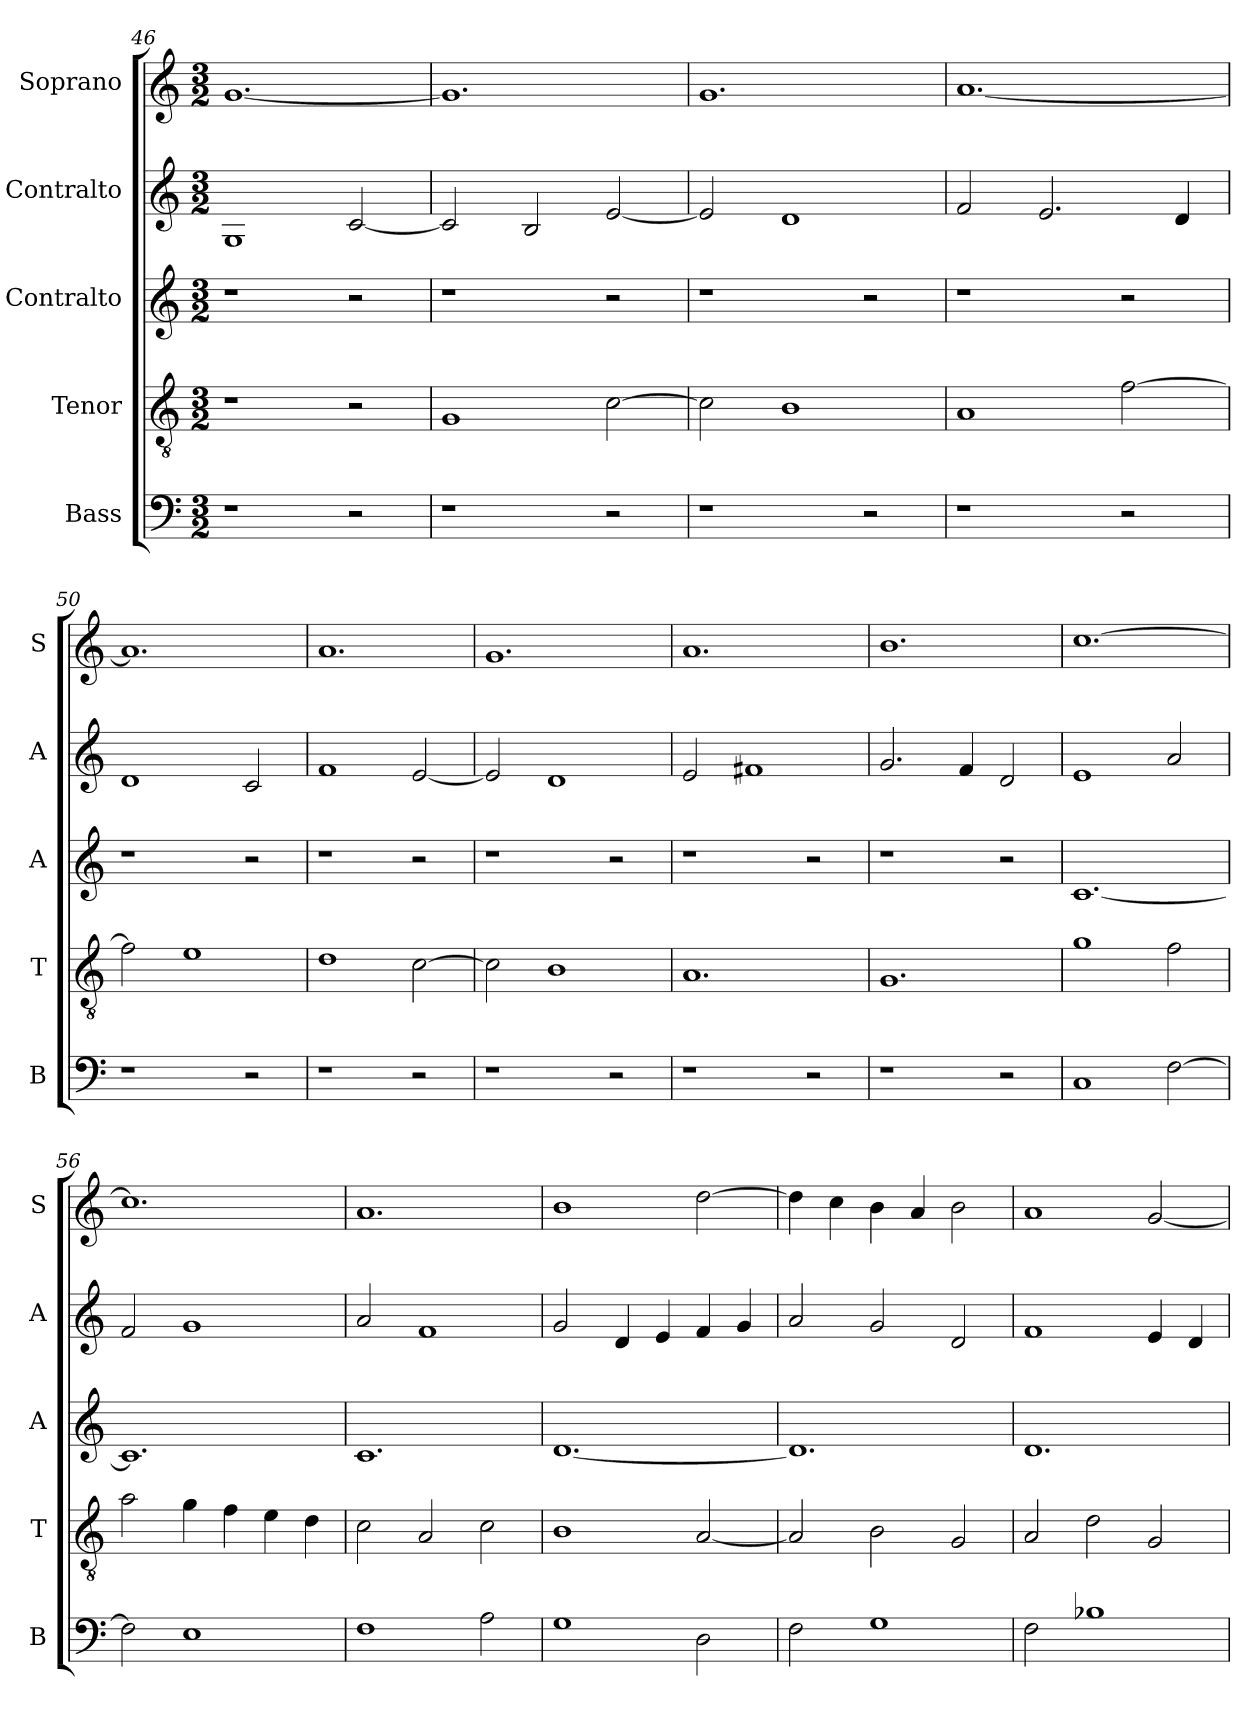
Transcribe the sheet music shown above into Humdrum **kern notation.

**kern	**kern	**kern	**kern	**kern
*part5	*part4	*part3	*part2	*part1
*staff5	*staff4	*staff3	*staff2	*staff1
*I"Bass	*I"Tenor	*I"Contralto	*I"Contralto	*I"Soprano
*I'B	*I'T	*I'A	*I'A	*I'S
*clefF4	*clefGv2	*clefG2	*clefG2	*clefG2
*k[]	*k[]	*k[]	*k[]	*k[]
*G:mix	*G:mix	*G:mix	*G:mix	*G:mix
*M3/2	*M3/2	*M3/2	*M3/2	*M3/2
=46	=46	=46	=46	=46
1r	1r	1r	1G	[1.g
2r	2r	2r	[2c	.
=47	=47	=47	=47	=47
1r	1G	1r	2c]	1.g]
.	.	.	2B	.
2r	[2c	2r	[2e	.
=48	=48	=48	=48	=48
1r	2c]	1r	2e]	1.g
.	1B	.	1d	.
2r	.	2r	.	.
=49	=49	=49	=49	=49
1r	1A	1r	2f	[1.a
.	.	.	2.e	.
2r	[2f	2r	.	.
.	.	.	4d	.
=50	=50	=50	=50	=50
1r	2f]	1r	1d	1.a]
.	1e	.	.	.
2r	.	2r	2c	.
=51	=51	=51	=51	=51
1r	1d	1r	1f	1.a
2r	[2c	2r	[2e	.
=52	=52	=52	=52	=52
1r	2c]	1r	2e]	1.g
.	1B	.	1d	.
2r	.	2r	.	.
=53	=53	=53	=53	=53
1r	1.A	1r	2e	1.a
.	.	.	1f#X	.
2r	.	2r	.	.
=54	=54	=54	=54	=54
1r	1.G	1r	2.g	1.b
.	.	.	4f	.
2r	.	2r	2d	.
=55	=55	=55	=55	=55
1C	1g	[1.c	1e	[1.cc
[2F	2f	.	2a	.
=56	=56	=56	=56	=56
2F]	2a	1.c]	2f	1.cc]
1E	4g	.	1g	.
.	4f	.	.	.
.	4e	.	.	.
.	4d	.	.	.
=57	=57	=57	=57	=57
1F	2c	1.c	2a	1.a
.	2A	.	1f	.
2A	2c	.	.	.
=58	=58	=58	=58	=58
1G	1B	[1.d	2g	1b
.	.	.	4d	.
.	.	.	4e	.
2D	[2A	.	4f	[2dd
.	.	.	4g	.
=59	=59	=59	=59	=59
2F	2A]	1.d]	2a	4dd]
.	.	.	.	4cc
1G	2B	.	2g	4b
.	.	.	.	4a
.	2G	.	2d	2b
=60	=60	=60	=60	=60
2F	2A	1.d	1f	1a
1B-X	2d	.	.	.
.	2G	.	4e	[2g
.	.	.	4d	.
=	=	=	=	=
*-	*-	*-	*-	*-
